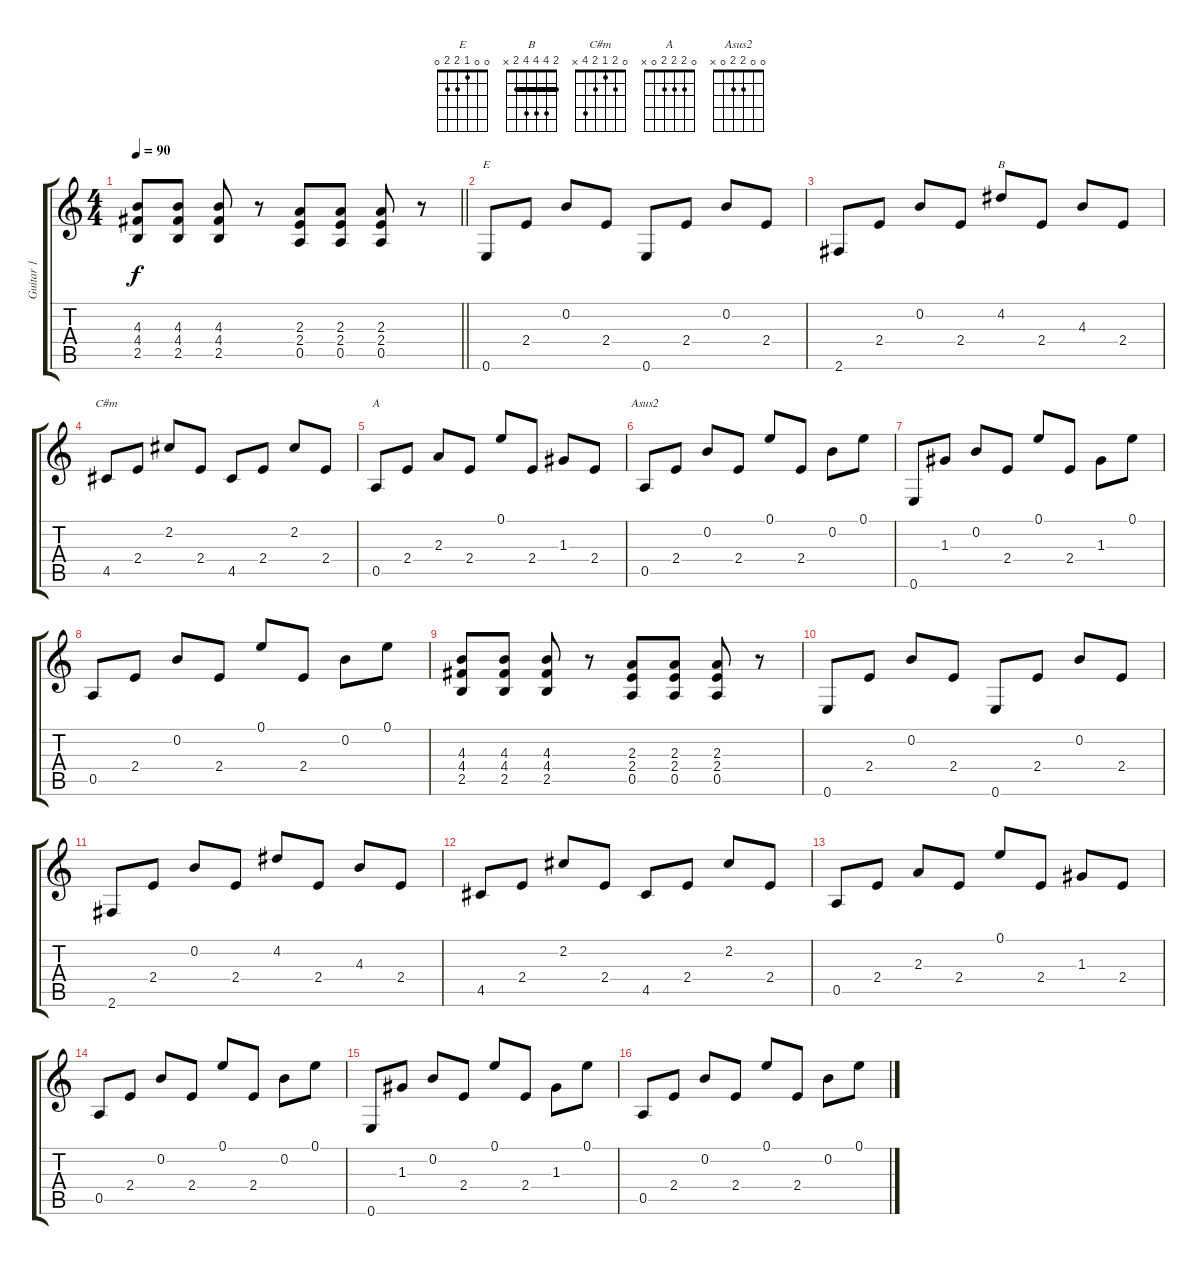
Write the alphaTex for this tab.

\track ("Guitar 1" "Guitar 1") {instrument overdrivenguitar}
\staff {score tabs}
\tuning (E4 B3 G3 D3 A2 E2) {hide}
\chord ("E" 0 0 1 2 2 0)
\chord ("B" 2 4 4 4 2 x) {barre 2}
\chord ("C#m" 0 2 1 2 4 x)
\chord ("A" 0 2 2 2 0 x)
\chord ("Asus2" 0 0 2 2 0 x)
\ts (4 4)
\tempo 90
\clef g2
\barLineRight lightlight
\ks c
(4.3 4.4 2.5).8{dy f} (4.3 4.4 2.5).8 (4.3 4.4 2.5).8 r.8 (2.3 2.4 0.5).8 (2.3 2.4 0.5).8 (2.3 2.4 0.5).8 r.8 |
0.6.8{ch "E"} 2.4.8 0.2.8 2.4.8 0.6.8 2.4.8 0.2.8 2.4.8 |
2.6.8 2.4.8 0.2.8 2.4.8 4.2.8{ch "B"} 2.4.8 4.3.8 2.4.8 |
4.5.8{ch "C#m"} 2.4.8 2.2.8 2.4.8 4.5.8 2.4.8 2.2.8 2.4.8 |
0.5.8{ch "A"} 2.4.8 2.3.8 2.4.8 0.1.8 2.4.8 1.3.8 2.4.8 |
0.5.8{ch "Asus2"} 2.4.8 0.2.8 2.4.8 0.1.8 2.4.8 0.2.8 0.1.8 |
0.6.8 1.3.8 0.2.8 2.4.8 0.1.8 2.4.8 1.3.8 0.1.8 |
0.5.8 2.4.8 0.2.8 2.4.8 0.1.8 2.4.8 0.2.8 0.1.8 |
(4.3 4.4 2.5).8 (4.3 4.4 2.5).8 (4.3 4.4 2.5).8 r.8 (2.3 2.4 0.5).8 (2.3 2.4 0.5).8 (2.3 2.4 0.5).8 r.8 |
0.6.8 2.4.8 0.2.8 2.4.8 0.6.8 2.4.8 0.2.8 2.4.8 |
2.6.8 2.4.8 0.2.8 2.4.8 4.2.8 2.4.8 4.3.8 2.4.8 |
4.5.8 2.4.8 2.2.8 2.4.8 4.5.8 2.4.8 2.2.8 2.4.8 |
0.5.8 2.4.8 2.3.8 2.4.8 0.1.8 2.4.8 1.3.8 2.4.8 |
0.5.8 2.4.8 0.2.8 2.4.8 0.1.8 2.4.8 0.2.8 0.1.8 |
0.6.8 1.3.8 0.2.8 2.4.8 0.1.8 2.4.8 1.3.8 0.1.8 |
0.5.8 2.4.8 0.2.8 2.4.8 0.1.8 2.4.8 0.2.8 0.1.8
